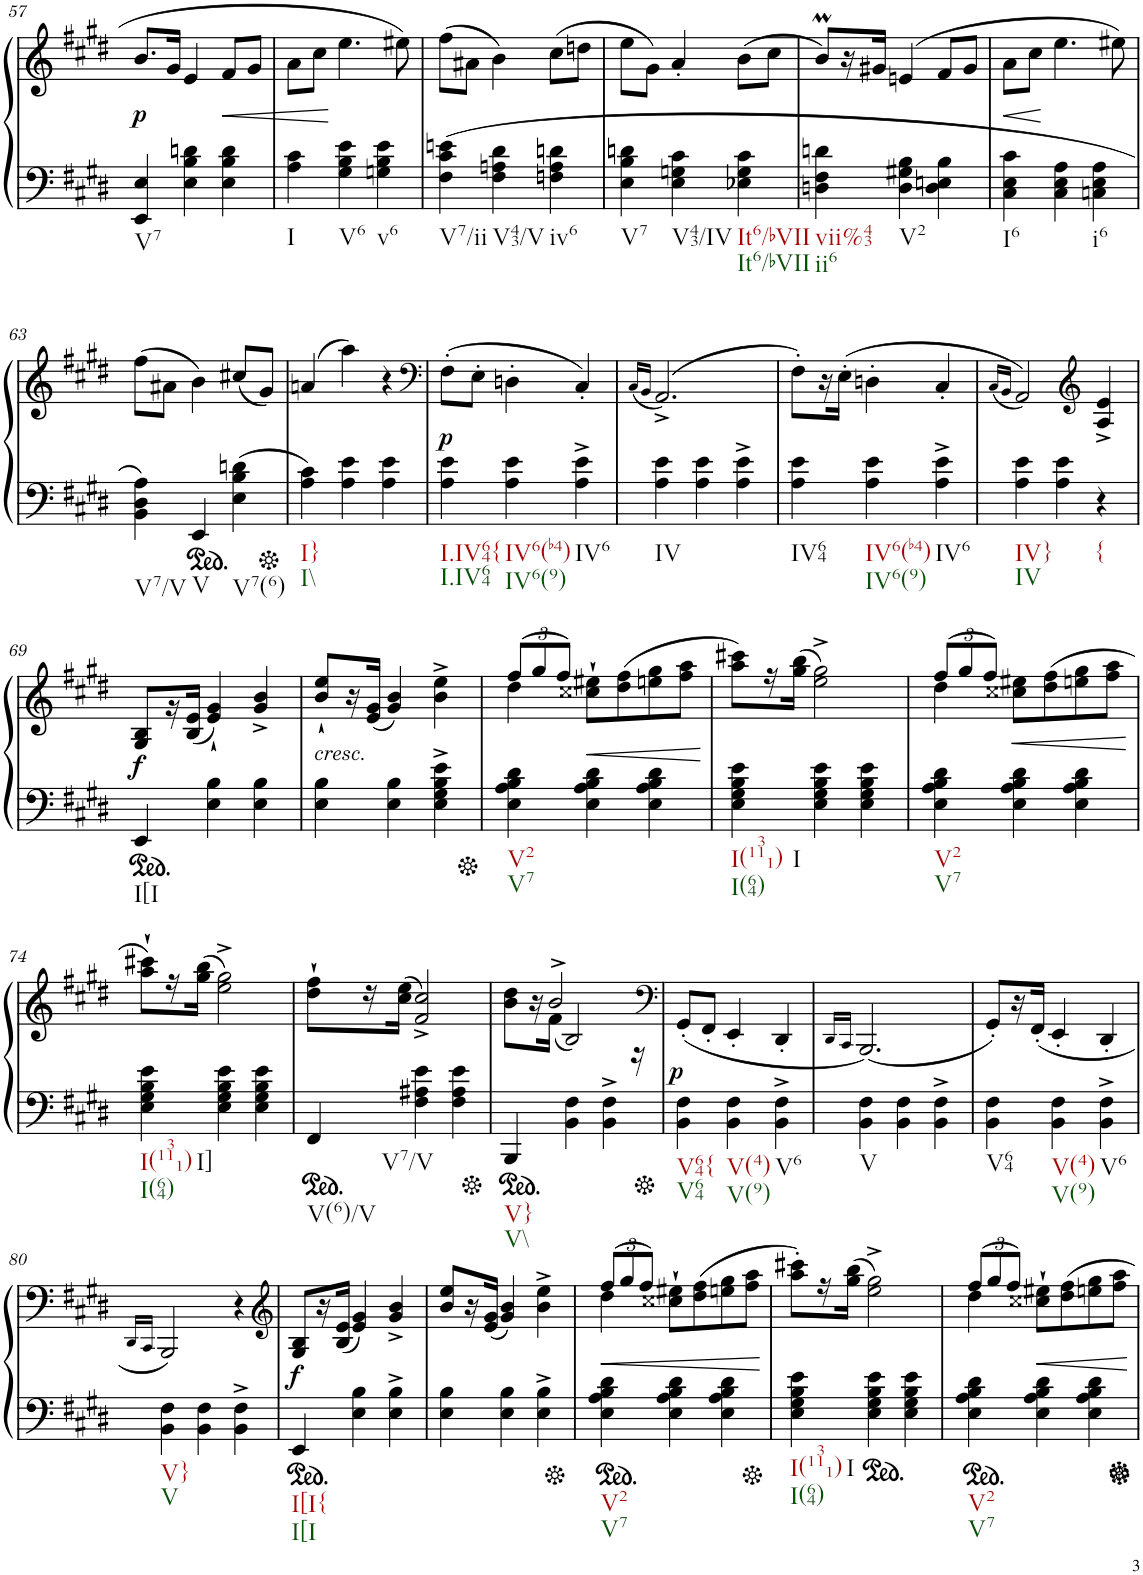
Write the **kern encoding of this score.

**kern	**kern	**dynam
*part2	*part1	*part1
*staff2	*staff1	*staff1
*I"piano	*I"piano	*
*I'Pno	*I'Pno	*
!!LO:PB:g=z
*clefF4	*clefF4	*
*k[f#c#g#d#]	*k[f#c#g#d#]	*
*E:	*E:	*
*M3/4	*M3/4	*
=57	=57	=57
!LO:TX:b:t=V7	!	!
!	!	!LO:DY:b
4EE/ 4E/	8.b/L	p
.	16g#/Jk	.
4E\ 4B\ 4dn\	4e/	.
!	!	!LO:HP:b
4E\ 4B\ 4d\	8f#/L	<
.	8g#/J	.
=58	=58	=58
!LO:TX:b:t=I	!	!
4A\ 4c#\	8a\L	.
.	8cc#\J	.
!LO:TX:b:t=V6	!	!
4G#\ 4B\ 4e\	4.ee\	[
!LO:TX:b:t=v6	!	!
4Gn\ 4B\ 4e\	.	.
.	8ee#X\	.
=59	=59	=59
!LO:TX:b:t=V7/ii	!	!
(4F#\ 4c#\ 4en\	(8ff#\L	.
.	8a#X\J	.
!LO:TX:b:t=V43/V	!	!
4F#\ 4An\ 4d#\	4b\)	.
!LO:TX:b:t=iv6	!	!
4Fn\ 4A\ 4dn\	(8cc#\L	.
.	8ddn\J	.
=60	=60	=60
!LO:TX:b:t=V7	!	!
4E\ 4B\ 4dn\	8ee\L	.
.	8g#\J)	.
!LO:TX:b:t=V43/IV	!	!
4E\ 4Gn\ 4c#\	4a'/	.
!LO:TX:b:t=It6/bVII	!	!
!LO:TX:b:t=It6/bVII	!	!
4E-X\ 4G\ 4c#\	(8b\L	.
.	8cc#\J	.
=61	=61	=61
!LO:TX:b:t=vii%43	!	!
!LO:TX:b:t=ii6	!	!
4Dn\ 4F#\ 4dn\	8bM/L)	.
.	16r	.
.	16g#X/JJ	.
!LO:TX:b:t=V2	!	!
4D\ 4G#X\ 4B\	(4en/	.
4D\ 4En\ 4B\	8f#/L	.
.	8g#/J	.
=62	=62	=62
!LO:TX:b:t=I6	!	!
!	!	!LO:HP:b
4C#\ 4E\ 4c#\	8a\L	<
.	8cc#\J	.
4C#\ 4E\ 4A\	4.ee\	[
!LO:TX:b:t=i6	!	!
4Cn\ 4E\ 4A\	.	.
.	8ee#X\)	.
!!LO:LB:g=z
=63	=63	=63
!LO:TX:b:t=V7/V	!	!
4BB\ 4D#\ 4A\)	(8ff#\L	.
.	8a#X\J	.
*ped	*	*
!LO:TX:b:t=V	!	!
4EE/	4b\)	.
!LO:TX:b:t=V7(6)	!	!
(4E\ 4B\ 4dn\	(8cc#X/L	.
.	8g#/J)	.
=64	=64	=64
*Xped	*	*
!LO:TX:b:t=I}	!	!
!LO:TX:b:t=I\\	!	!
4A\ 4c#\)	(4an/	.
4A\ 4e\	4aa\)	.
4A\ 4e\	4r	.
=65	=65	=65
*	*clefF4	*
!LO:TX:b:t=I.IV64{	!	!
!LO:TX:b:t=I.IV64	!	!
!	!	!LO:DY:b
4A\ 4e\	(8F#'\L	p
.	8E'\J	.
!LO:TX:b:t=IV6(b4)	!	!
!LO:TX:b:t=IV6(9)	!	!
4A\ 4e\	4Dn'\	.
!LO:TX:b:t=IV6	!	!
4A\^ 4e\^	4C#'/)	.
=66	=66	=66
.	(16qC#/LL	.
.	16qBB/JJ	.
!LO:TX:b:t=IV	!	!
4A\ 4e\	(>2.AA^/)	.
4A\ 4e\	.	.
4A\^ 4e\^	.	.
=67	=67	=67
!LO:TX:b:t=IV64	!	!
4A\ 4e\	8F#'\L)	.
.	16r	.
.	(16E'\JJ	.
!LO:TX:b:t=IV6(b4)	!	!
!LO:TX:b:t=IV6(9)	!	!
4A\ 4e\	4Dn'\	.
!LO:TX:b:t=IV6	!	!
4A\^ 4e\^	4C#'/	.
=68	=68	=68
.	(16qC#/LL	.
.	16qBB/JJ	.
!LO:TX:b:t=IV}	!	!
!LO:TX:b:t=IV	!	!
4A\ 4e\	2AA/))	.
4A\ 4e\	.	.
*	*clefG2	*
!LO:TX:b:t={	!	!
4r	4A/^ 4e/^	.
!!LO:LB:g=z
=69	=69	=69
*ped	*	*
!LO:TX:b:t=I[I	!	!
!	!	!LO:DY:b
4EE/	8G#/ 8B/L	f
.	16r	.
.	(16B/ 16e/JJ	.
4E\ 4B\	4e/` 4g#/`)	.
4E\ 4B\	4g#/^ 4b/^	.
=70	=70	=70
!	!LO:TX:b:i:t=cresc.	!
4E\ 4B\	8b/` 8ee/`L	.
.	16r	.
.	(16e/ 16g#/JJ	.
4E\ 4B\	4g#/ 4b/)	.
4E\^ 4G#\^ 4B\^ 4e\^	4b\^ 4ee\^	.
=71	=71	=71
*Xped	*	*
*	*Xbrackettup	*
*	*^	*
!LO:TX:b:t=V2	!	!	!
!LO:TX:b:t=V7	!	!	!
4E\ 4A\ 4B\ 4d#\	(12ff#/L	4dd#\	.
.	12gg#/	.	.
.	12ff#/J)	.	.
!	!	!	!LO:HP:b
4E\ 4A\ 4B\ 4d#\	8cc##X\` 8ee#X\`L	2ryy	<
.	(8dd#\ 8ff#\	.	.
4E\ 4A\ 4B\ 4d#\	8een\ 8gg#\	.	.
.	8ff#\ 8aa\J	.	.
*	*v	*v	*
.	.	[
=72	=72	=72
!LO:TX:b:t=I(1311)	!	!
!LO:TX:b:t=I(64)	!	!
!LO:TX:b:t=I	!	!
4E\ 4G#\ 4B\ 4e\	8aa\ 8ccc#X\L)	.
.	16r	.
.	(16gg#\ 16bb\JJ	.
4E\ 4G#\ 4B\ 4e\	2ee\^ 2gg#\^)	.
4E\ 4G#\ 4B\ 4e\	.	.
=73	=73	=73
*	*^	*
!LO:TX:b:t=V2	!	!	!
!LO:TX:b:t=V7	!	!	!
4E\ 4A\ 4B\ 4d#\	(12ff#/L	4dd#\	.
.	12gg#/	.	.
.	12ff#/J)	.	.
!	!	!	!LO:HP:b
4E\ 4A\ 4B\ 4d#\	8cc##X\ 8ee#X\L	2ryy	<
.	(8dd#\ 8ff#\	.	.
4E\ 4A\ 4B\ 4d#\	8een\ 8gg#\	.	.
.	8ff#\ 8aa\J	.	.
*	*v	*v	*
.	.	[
!!LO:LB:g=z
=74	=74	=74
!LO:TX:b:t=I(1311)	!	!
!LO:TX:b:t=I(64)	!	!
!LO:TX:b:t=I]	!	!
4E\ 4G#\ 4B\ 4e\	8aa\` 8ccc#X\`L)	.
.	16r	.
.	(16gg#\ 16bb\JJ	.
4E\ 4G#\ 4B\ 4e\	2ee\^ 2gg#\^)	.
4E\ 4G#\ 4B\ 4e\	.	.
=75	=75	=75
*ped	*	*
!LO:TX:b:t=V(6)/V	!	!
!LO:TX:b:t=V7/V	!	!
4FF#/	8dd#\` 8ff#\`L	.
.	16r	.
.	(16cc#\ 16ee\JJ	.
4F#\ 4A#X\ 4e\	2f#/^ 2cc#/^)	.
4F#\ 4A#\ 4e\	.	.
=76	=76	=76
*Xped	*	*
*ped	*	*
*	*^	*
!LO:TX:b:t=V}	!	!	!
!LO:TX:b:t=V\\	!	!	!
4BBB/	8b\ 8dd#\L	8.ryy	.
.	16r	.	.
.	(<16f#\JJ	2b^/	.
4BB\ 4F#\	2B/)	.	.
4BB\^ 4F#\^	.	.	.
.	.	16r	.
*	*v	*v	*
=77	=77	=77
*	*clefF4	*
*Xped	*	*
*	*^	*
!LO:TX:b:t=V64{	!	!	!
!LO:TX:b:t=V64	!	!	!
!	!	!	!LO:DY:b
*	*v	*v	*
4BB\ 4F#\	(8GG#'/L	p
.	8FF#'/J	.
!LO:TX:b:t=V(4)	!	!
!LO:TX:b:t=V(9)	!	!
4BB\ 4F#\	4EE'/	.
!LO:TX:b:t=V6	!	!
4BB\^ 4F#\^	4DD#'/	.
=78	=78	=78
.	16qDD#/LL	.
.	16qCC#/JJ	.
!LO:TX:b:t=V	!	!
4BB\ 4F#\	(2.BBB/)	.
4BB\ 4F#\	.	.
4BB\^ 4F#\^	.	.
=79	=79	=79
!LO:TX:b:t=V64	!	!
4BB\ 4F#\	8GG#'/L)	.
.	16r	.
.	(16FF#'/JJ	.
!LO:TX:b:t=V(4)	!	!
!LO:TX:b:t=V(9)	!	!
4BB\ 4F#\	4EE'/	.
!LO:TX:b:t=V6	!	!
4BB\^ 4F#\^	4DD#'/	.
!!LO:LB:g=z
=80	=80	=80
.	16qDD#/LL	.
.	16qCC#/JJ	.
!LO:TX:b:t=V}	!	!
!LO:TX:b:t=V	!	!
4BB\ 4F#\	2BBB/)	.
4BB\ 4F#\	.	.
4BB\^ 4F#\^	4r	.
=81	=81	=81
*	*clefG2	*
*ped	*	*
!LO:TX:b:t=I[I{	!	!
!LO:TX:b:t=I[I	!	!
!	!	!LO:DY:b
4EE/	8G#/ 8B/L	f
.	16r	.
.	(16B/ 16e/JJ	.
4E\ 4B\	4e/ 4g#/)	.
4E\^ 4B\^	4g#/^ 4b/^	.
=82	=82	=82
4E\ 4B\	8b/ 8ee/L	.
.	16r	.
.	(16e/ 16g#/JJ	.
4E\ 4B\	4g#/ 4b/)	.
4E\^ 4B\^	4b\^ 4ee\^	.
=83	=83	=83
*Xped	*	*
*ped	*	*
!LO:TX:b:t=V2	!	!
!LO:TX:b:t=V7	!	!
!	!	!LO:HP:b
*	*^	*
4E\ 4A\ 4B\ 4d#\	(12ff#/L	4dd#\	<
.	12gg#/	.	.
.	12ff#/J)	.	.
4E\ 4A\ 4B\ 4d#\	8cc##X\` 8ee#X\`L	2ryy	.
.	(8dd#\ 8ff#\	.	.
4E\ 4A\ 4B\ 4d#\	8een\ 8gg#\	.	.
.	8ff#\ 8aa\J	.	.
*	*v	*v	*
.	.	[
=84	=84	=84
*Xped	*	*
!LO:TX:b:t=I(1311)	!	!
!LO:TX:b:t=I(64)	!	!
!LO:TX:b:t=I	!	!
4E\ 4G#\ 4B\ 4e\	8aa\' 8ccc#X\'L)	.
.	16r	.
.	(16gg#\ 16bb\JJ	.
*ped	*	*
4E\ 4G#\ 4B\ 4e\	2ee\^ 2gg#\^)	.
4E\ 4G#\ 4B\ 4e\	.	.
=85	=85	=85
*ped	*	*
*	*^	*
!LO:TX:b:t=V2	!	!	!
!LO:TX:b:t=V7	!	!	!
4E\ 4A\ 4B\ 4d#\	(12ff#/L	4dd#\	.
.	12gg#/	.	.
.	12ff#/J)	.	.
!	!	!	!LO:HP:b
4E\ 4A\ 4B\ 4d#\	8cc##X\` 8ee#X\`L	2ryy	<
.	8dd#\ 8ff#\	.	.
4E\ 4A\ 4B\ 4d#\	8een\ 8gg#\	.	.
.	8ff#\ 8aa\J	.	.
*	*v	*v	*
.	.	[
*Xped	*	*
*Xped	*	*
=	=	=
*-	*-	*-
